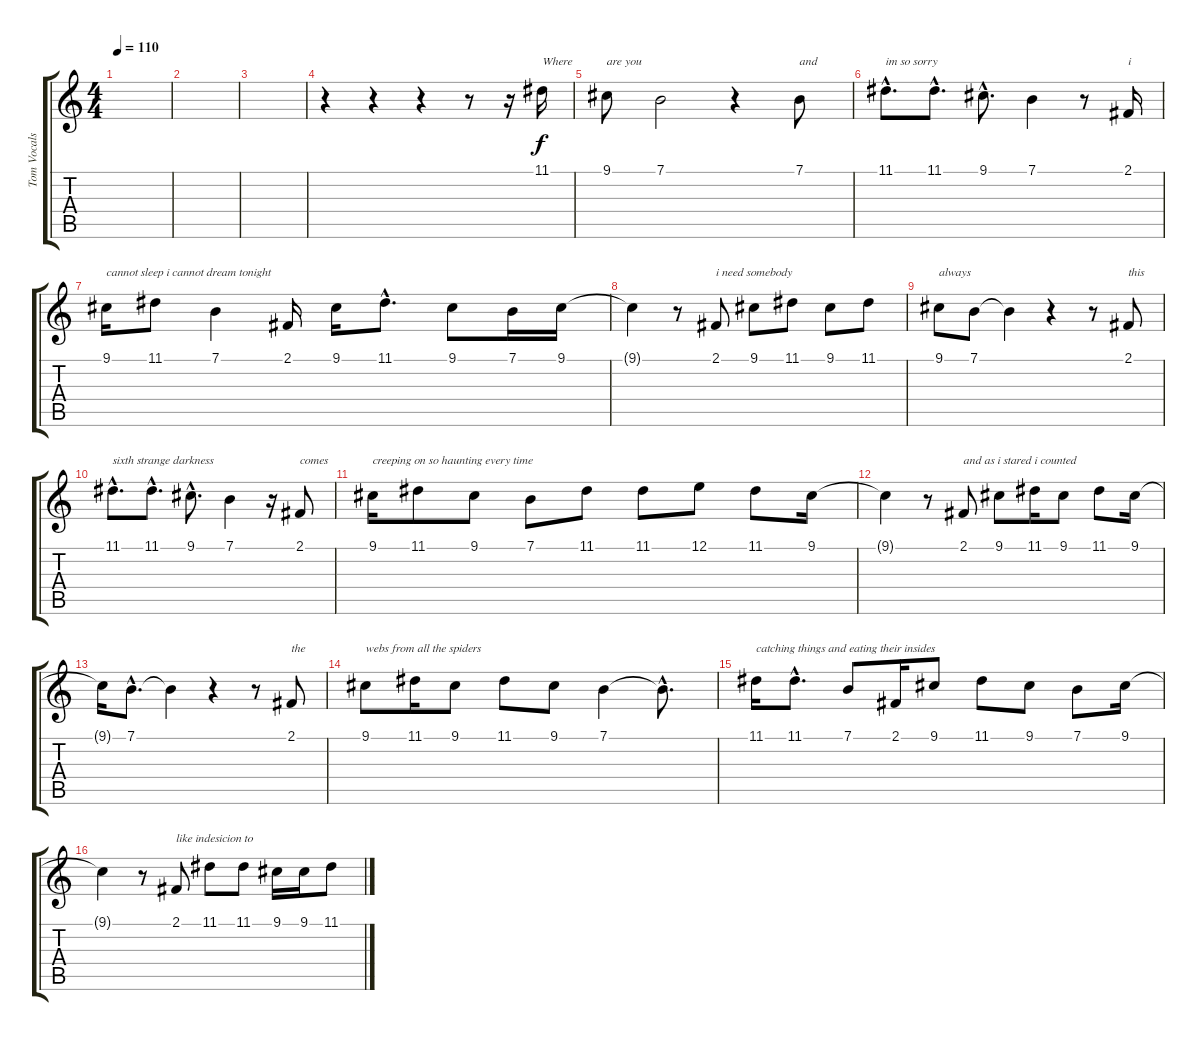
\track ("Tom Vocals" "Tom Vocals") {instrument tenorsax}
\staff {score tabs}
\tuning (E4 B3 G3 D3 A2 E2) {hide}
\ts (4 4)
\tempo 110
\clef g2
\ks c
|
|
|
r.4 r.4 r.4 r.8 r.16 11.1.16{txt "Where"} |
9.1.8{txt "are you"} 7.1.2 r.4 7.1.8{txt "and"} |
11.1{hac}.8{d txt "im so sorry"} 11.1{hac}.8{d} 9.1{hac}.8{d} 7.1.4 r.8 2.1.16{txt "i"} |
9.1.16{txt "cannot sleep i cannot dream tonight"} 11.1.8 7.1.4 2.1.16 9.1.16 11.1{hac}.8{d} 9.1.8 7.1.16 9.1.16 |
9.1{t}.4 r.8 2.1.8{txt "i need somebody"} 9.1.8 11.1.8 9.1.8 11.1.8 |
9.1.8{txt "always"} 7.1.8 7.1{t}.4 r.4 r.8 2.1.8{txt "this"} |
11.1{hac}.8{d txt "sixth strange darkness"} 11.1{hac}.8{d} 9.1{hac}.8{d} 7.1.4 r.16 2.1.8{txt "comes"} |
9.1.16{txt "creeping on so haunting every time"} 11.1.8 9.1.8 7.1.8 11.1.8 11.1.8 12.1.8 11.1.8 9.1.16 |
9.1{t}.4 r.8 2.1.8{txt "and as i stared i counted"} 9.1.8 11.1.16 9.1.8 11.1.8 9.1.16 |
9.1{t}.16 7.1{hac}.8{d} 7.1{t}.4 r.4 r.8 2.1.8{txt "the"} |
9.1.8{txt "webs from all the spiders"} 11.1.16 9.1.8 11.1.8 9.1.8 7.1.4 7.1{hac t}.8{d} |
11.1.16{txt "catching things and eating their insides"} 11.1{hac}.8{d} 7.1.8 2.1.16 9.1.8 11.1.8 9.1.8 7.1.8 9.1.16 |
9.1{t}.4 r.8 2.1.8{txt "like indesicion to"} 11.1.8 11.1.8 9.1.16 9.1.16 11.1.8
